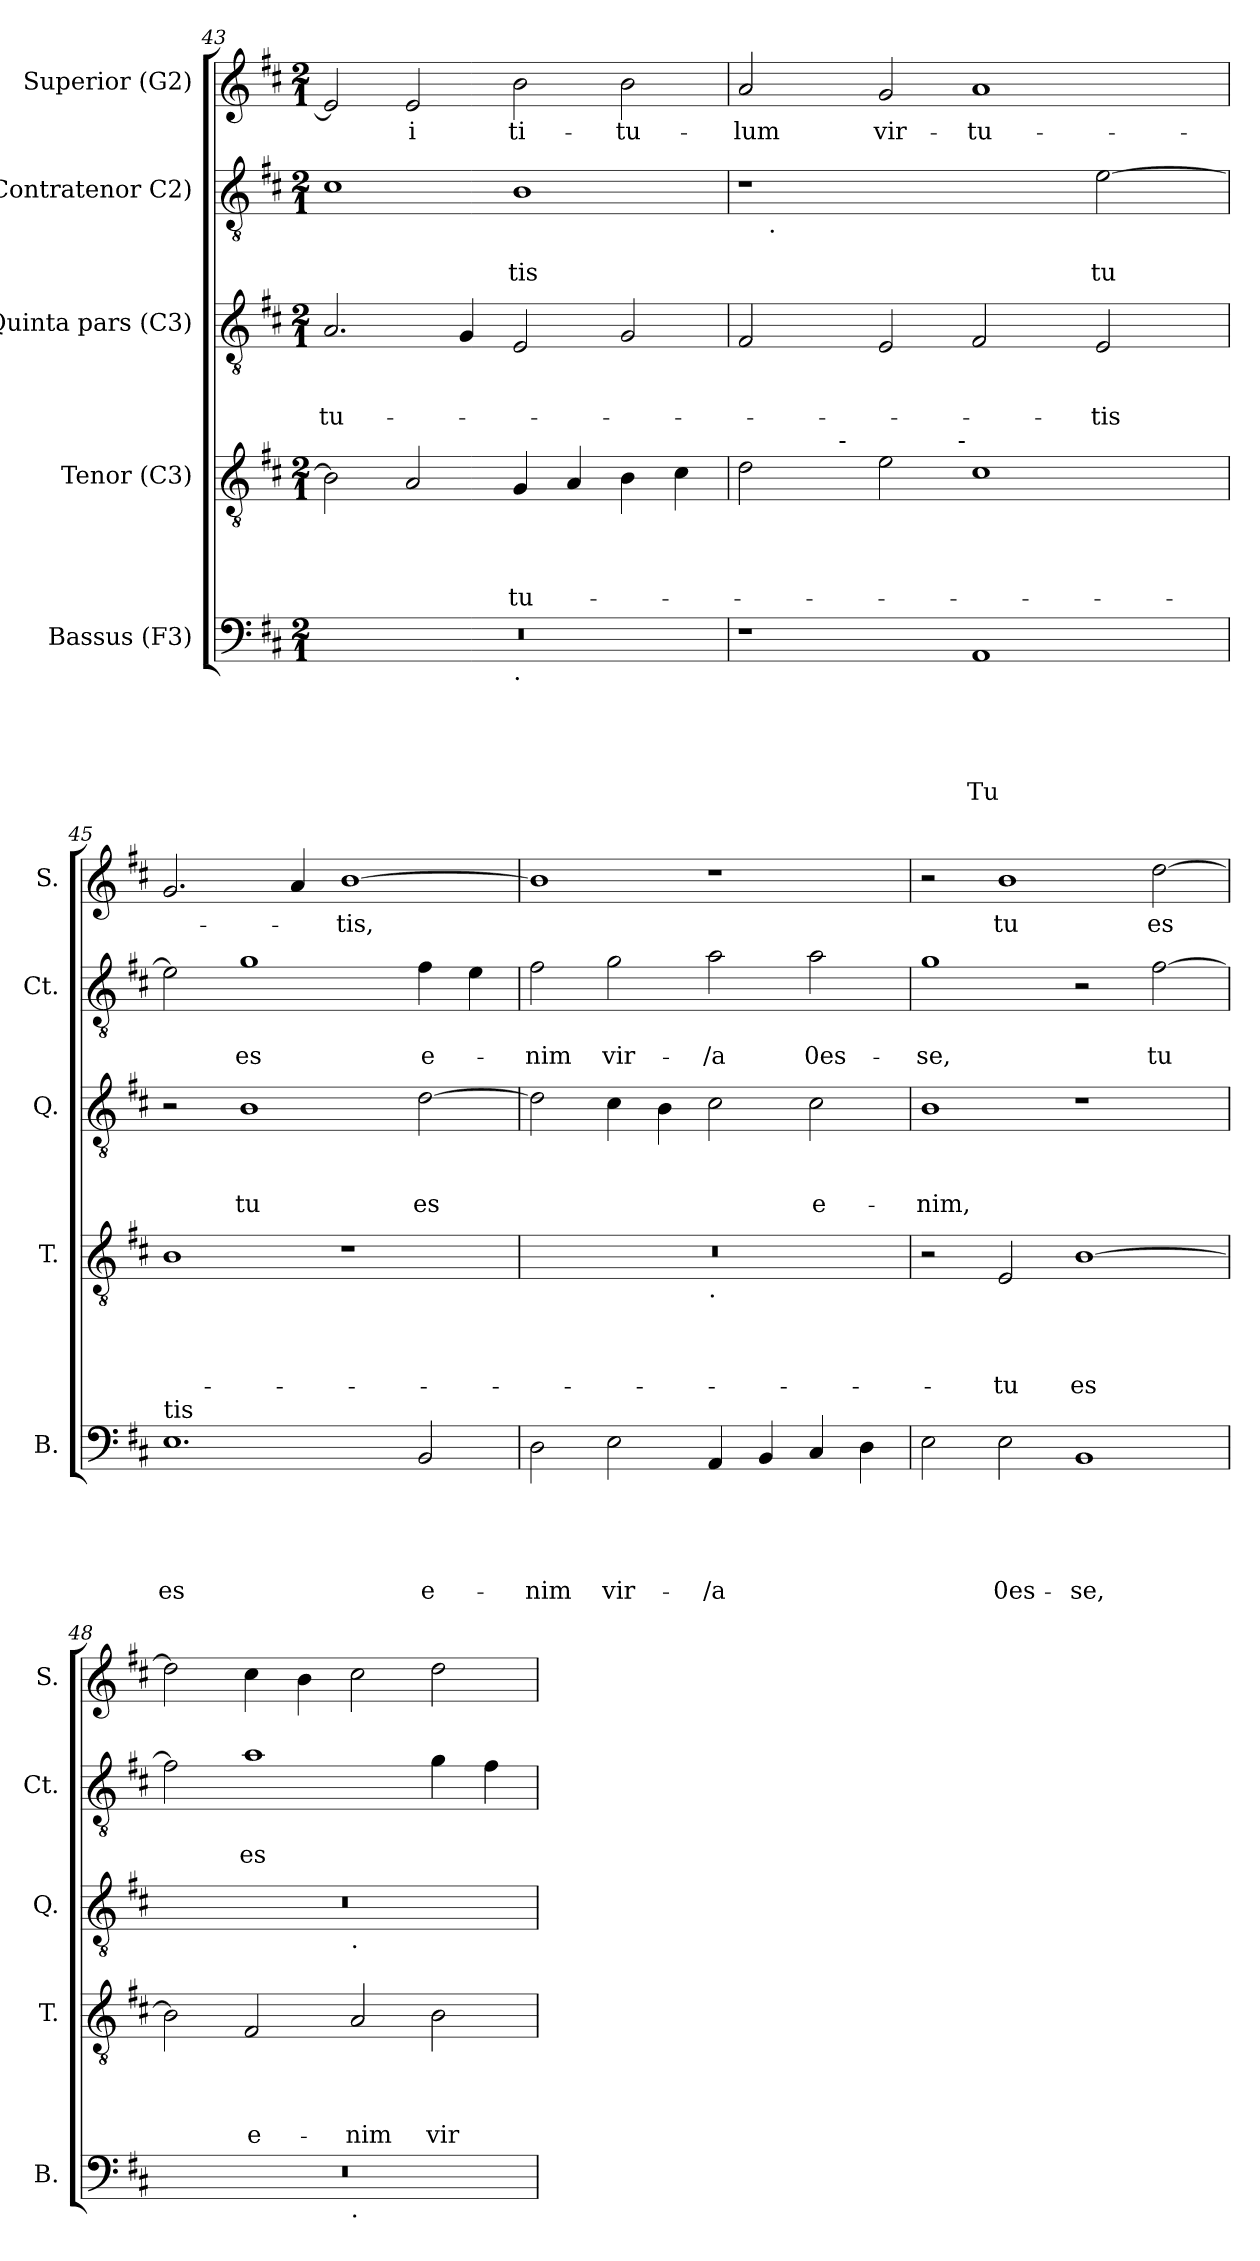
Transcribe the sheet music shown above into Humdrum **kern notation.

**kern	**text	**text	**text	**text	**text	**kern	**text	**text	**text	**text	**kern	**text	**text	**text	**kern	**text	**text	**kern	**text
*part5	*part5	*part5	*part5	*part5	*part5	*part4	*part4	*part4	*part4	*part4	*part3	*part3	*part3	*part3	*part2	*part2	*part2	*part1	*part1
*staff5	*staff5	*staff5	*staff5	*staff5	*staff5	*staff4	*staff4	*staff4	*staff4	*staff4	*staff3	*staff3	*staff3	*staff3	*staff2	*staff2	*staff2	*staff1	*staff1
*I"Bassus (F3)	*	*	*	*	*	*I"Tenor (C3)	*	*	*	*	*I"Quinta pars (C3)	*	*	*	*I"Contratenor C2)	*	*	*I"Superior (G2)	*
*I'B.	*	*	*	*	*	*I'T.	*	*	*	*	*I'Q.	*	*	*	*I'Ct.	*	*	*I'S.	*
*clefF4	*	*	*	*	*	*clefGv2	*	*	*	*	*clefGv2	*	*	*	*clefGv2	*	*	*clefG2	*
*k[f#c#]	*	*	*	*	*	*k[f#c#]	*	*	*	*	*k[f#c#]	*	*	*	*k[f#c#]	*	*	*k[f#c#]	*
*D:	*	*	*	*	*	*D:	*	*	*	*	*D:	*	*	*	*D:	*	*	*D:	*
*M2/1	*	*	*	*	*	*M2/1	*	*	*	*	*M2/1	*	*	*	*M2/1	*	*	*M2/1	*
=43	=43	=43	=43	=43	=43	=43	=43	=43	=43	=43	=43	=43	=43	=43	=43	=43	=43	=43	=43
!	!	!	!	!	!	!	!	!	!	!	!	!	!	!LO:LY:b	!	!	!	!	!
*^	*	*	*	*	*	*	*	*	*	*	*	*	*	*	*	*	*	*	*
0r	1ryy	.	.	.	.	.	2B\]	.	.	.	.	2.A/	.	.	-tu-	1c#	.	.	2e/]	.
!	!	!	!	!	!	!	!	!	!	!	!	!	!	!	!	!	!	!	!	!LO:LY:b
.	.	.	.	.	.	.	2A/	.	.	.	.	.	.	.	.	.	.	.	2e/	-i
.	.	.	.	.	.	.	.	.	.	.	.	4G/	.	.	.	.	.	.	.	.
!	!LO:TX:b:t=.	!	!	!	!	!	!	!	!	!	!	!	!	!	!	!	!	!	!	!
!	!	!	!	!	!	!	!	!	!	!	!LO:LY:b	!	!	!	!	!	!	!LO:LY:b	!	!LO:LY:b
.	1ryy	.	.	.	.	.	4G/	.	.	.	-tu-	2E/	.	.	.	1B	.	-tis	2b\	ti-
.	.	.	.	.	.	.	4A/	.	.	.	.	.	.	.	.	.	.	.	.	.
!	!	!	!	!	!	!	!	!	!	!	!	!	!	!	!	!	!	!	!	!LO:LY:b
.	.	.	.	.	.	.	4B\	.	.	.	.	2G/	.	.	.	.	.	.	2b\	-tu-
.	.	.	.	.	.	.	4c#\	.	.	.	.	.	.	.	.	.	.	.	.	.
!!LO:PB:g=z
=44	=44	=44	=44	=44	=44	=44	=44	=44	=44	=44	=44	=44	=44	=44	=44	=44	=44	=44	=44	=44
!	!	!	!	!	!	!	!	!	!	!	!	!	!	!	!	!	!	!	!	!LO:LY:b
*	*	*	*	*	*	*	*^	*	*	*	*	*	*	*	*	*^	*	*	*	*
*v	*v	*	*	*	*	*	*	*^	*	*	*	*	*	*	*	*	*	*	*	*	*	*
1r	.	.	.	.	.	2d\	4ryy	2ryy	.	.	.	.	2F#/	.	.	.	1r	16.ryy	.	.	2a/	-lum
!	!	!	!	!	!	!	!	!	!	!	!	!	!	!	!	!	!	!LO:TX:b:t=.	!	!	!	!
.	.	.	.	.	.	.	.	.	.	.	.	.	.	.	.	.	.	1ryy	.	.	.	.
.	.	.	.	.	.	.	16.ryy	.	.	.	.	.	.	.	.	.	.	.	.	.	.	.
!	!	!	!	!	!	!	!LO:TX:a:t=-	!	!	!	!	!	!	!	!	!	!	!	!	!	!	!
.	.	.	.	.	.	.	1ryy	.	.	.	.	.	.	.	.	.	.	.	.	.	.	.
!	!	!	!	!	!	!	!	!	!	!	!	!	!	!	!	!	!	!	!	!	!	!LO:LY:b
.	.	.	.	.	.	2e\	.	4...ryy	.	.	.	.	2E/	.	.	.	.	.	.	.	2g/	vir-
!	!	!	!	!	!	!	!	!LO:TX:a:t=-	!	!	!	!	!	!	!	!	!	!	!	!	!	!
.	.	.	.	.	.	.	.	1ryy	.	.	.	.	.	.	.	.	.	.	.	.	.	.
!	!	!	!	!	!LO:LY:b	!	!	!	!	!	!	!	!	!	!	!	!	!	!	!	!	!LO:LY:b
1AA	.	.	.	.	-Tu	1c#	.	.	.	.	.	.	2F#/	.	.	.	2ryy	.	.	.	1a	-tu-
.	.	.	.	.	.	.	.	.	.	.	.	.	.	.	.	.	.	2ryy	.	.	.	.
.	.	.	.	.	.	.	2ryy	.	.	.	.	.	.	.	.	.	.	.	.	.	.	.
!	!	!	!	!	!	!	!	!	!	!	!	!	!	!	!	!LO:LY:b	!	!	!	!LO:LY:b	!	!
.	.	.	.	.	.	.	.	.	.	.	.	.	2E/	.	.	-tis	[>2e\	.	.	tu	.	.
.	.	.	.	.	.	.	.	.	.	.	.	.	.	.	.	.	.	4ryy	.	.	.	.
.	.	.	.	.	.	.	8ryy	.	.	.	.	.	.	.	.	.	.	8ryy	.	.	.	.
.	.	.	.	.	.	.	32ryy	32ryy	.	.	.	.	.	.	.	.	.	32ryy	.	.	.	.
=45	=45	=45	=45	=45	=45	=45	=45	=45	=45	=45	=45	=45	=45	=45	=45	=45	=45	=45	=45	=45	=45	=45
!LO:TX:a:t=tis	!	!	!	!	!	!	!	!	!	!	!	!	!	!	!	!	!	!	!	!	!	!
!	!	!	!	!	!LO:LY:b	!	!	!	!	!	!	!	!	!	!	!	!	!	!	!	!	!
*	*	*	*	*	*	*v	*v	*v	*	*	*	*	*	*	*	*	*v	*v	*	*	*	*
1.E	.	.	.	.	es	1B	.	.	.	.	2r	.	.	.	2e\]	.	.	2.g/	.
!	!	!	!	!	!	!	!	!	!	!	!	!	!	!LO:LY:b	!	!	!LO:LY:b	!	!
.	.	.	.	.	.	.	.	.	.	.	1B	.	.	tu	1g	.	es	.	.
.	.	.	.	.	.	.	.	.	.	.	.	.	.	.	.	.	.	4a/	.
!	!	!	!	!	!	!	!	!	!	!	!	!	!	!	!	!	!	!	!LO:LY:b
.	.	.	.	.	.	1r	.	.	.	.	.	.	.	.	.	.	.	[>1b	-tis,
!	!	!	!	!	!LO:LY:b	!	!	!	!	!	!	!	!	!LO:LY:b	!	!	!LO:LY:b	!	!
2BB/	.	.	.	.	e-	.	.	.	.	.	[>2d\	.	.	es	4f#\	.	e-	.	.
.	.	.	.	.	.	.	.	.	.	.	.	.	.	.	4e\	.	.	.	.
=46	=46	=46	=46	=46	=46	=46	=46	=46	=46	=46	=46	=46	=46	=46	=46	=46	=46	=46	=46
!	!	!	!	!	!LO:LY:b	!	!	!	!	!	!	!	!	!	!	!	!LO:LY:b	!	!
*	*	*	*	*	*	*^	*	*	*	*	*	*	*	*	*	*	*	*	*
2D\	.	.	.	.	-nim	0r	1ryy	.	.	.	.	2d\]	.	.	.	2f#\	.	-nim	1b]	.
!	!	!	!	!	!LO:LY:b	!	!	!	!	!	!	!	!	!	!	!	!	!LO:LY:b	!	!
2E\	.	.	.	.	vir-	.	.	.	.	.	.	4c#\	.	.	.	2g\	.	vir-	.	.
.	.	.	.	.	.	.	.	.	.	.	.	4B\	.	.	.	.	.	.	.	.
!	!	!	!	!	!	!	!LO:TX:b:t=.	!	!	!	!	!	!	!	!	!	!	!	!	!
!	!	!	!	!	!LO:LY:b	!	!	!	!	!	!	!	!	!	!	!	!	!LO:LY:b	!	!
4AA/	.	.	.	.	-/a	.	1ryy	.	.	.	.	2c#\	.	.	.	2a\	.	-/a	1r	.
4BB/	.	.	.	.	.	.	.	.	.	.	.	.	.	.	.	.	.	.	.	.
!	!	!	!	!	!	!	!	!	!	!	!	!	!	!	!LO:LY:b	!	!	!LO:LY:b	!	!
4C#/	.	.	.	.	.	.	.	.	.	.	.	2c#\	.	.	e-	2a\	.	0es-	.	.
4D\	.	.	.	.	.	.	.	.	.	.	.	.	.	.	.	.	.	.	.	.
!!LO:LB:g=z
=47	=47	=47	=47	=47	=47	=47	=47	=47	=47	=47	=47	=47	=47	=47	=47	=47	=47	=47	=47	=47
!	!	!	!	!	!	!	!	!	!	!	!	!	!	!	!LO:LY:b	!	!	!LO:LY:b	!	!
*	*	*	*	*	*	*v	*v	*	*	*	*	*	*	*	*	*	*	*	*	*
2E\	.	.	.	.	.	2r	.	.	.	.	1B	.	.	-nim,	1g	.	-se,	2r	.
!	!	!	!	!	!LO:LY:b	!	!	!	!	!LO:LY:b	!	!	!	!	!	!	!	!	!LO:LY:b
2E\	.	.	.	.	0es-	2E/	.	.	.	-tu	.	.	.	.	.	.	.	1b	tu
!	!	!	!	!	!LO:LY:b	!	!	!	!	!LO:LY:b	!	!	!	!	!	!	!	!	!
1BB	.	.	.	.	-se,	[>1B	.	.	.	es	1r	.	.	.	2r	.	.	.	.
!	!	!	!	!	!	!	!	!	!	!	!	!	!	!	!	!	!LO:LY:b	!	!LO:LY:b
.	.	.	.	.	.	.	.	.	.	.	.	.	.	.	[>2f#\	.	tu	[>2dd\	es
=48	=48	=48	=48	=48	=48	=48	=48	=48	=48	=48	=48	=48	=48	=48	=48	=48	=48	=48	=48
*^	*	*	*	*	*	*	*	*	*	*	*^	*	*	*	*	*	*	*	*
0r	1ryy	.	.	.	.	.	2B\]	.	.	.	.	0r	1ryy	.	.	.	2f#\]	.	.	2dd\]	.
!	!	!	!	!	!	!	!	!	!	!	!LO:LY:b	!	!	!	!	!	!	!	!LO:LY:b	!	!
.	.	.	.	.	.	.	2F#/	.	.	.	e-	.	.	.	.	.	1a	.	es	4cc#\	.
.	.	.	.	.	.	.	.	.	.	.	.	.	.	.	.	.	.	.	.	4b\	.
!	!	!	!	!	!	!	!	!	!	!	!	!	!LO:TX:b:t=.	!	!	!	!	!	!	!	!
!	!LO:TX:b:t=.	!	!	!	!	!	!	!	!	!	!	!	!	!	!	!	!	!	!	!	!
!	!	!	!	!	!	!	!	!	!	!	!LO:LY:b	!	!	!	!	!	!	!	!	!	!
.	1ryy	.	.	.	.	.	2A/	.	.	.	-nim	.	1ryy	.	.	.	.	.	.	2cc#\	.
!	!	!	!	!	!	!	!	!	!	!	!LO:LY:b	!	!	!	!	!	!	!	!	!	!
.	.	.	.	.	.	.	2B\	.	.	.	vir-	.	.	.	.	.	4g\	.	.	2dd\	.
.	.	.	.	.	.	.	.	.	.	.	.	.	.	.	.	.	4f#\	.	.	.	.
*v	*v	*	*	*	*	*	*	*	*	*	*	*v	*v	*	*	*	*	*	*	*	*
=	=	=	=	=	=	=	=	=	=	=	=	=	=	=	=	=	=	=	=
*-	*-	*-	*-	*-	*-	*-	*-	*-	*-	*-	*-	*-	*-	*-	*-	*-	*-	*-	*-
